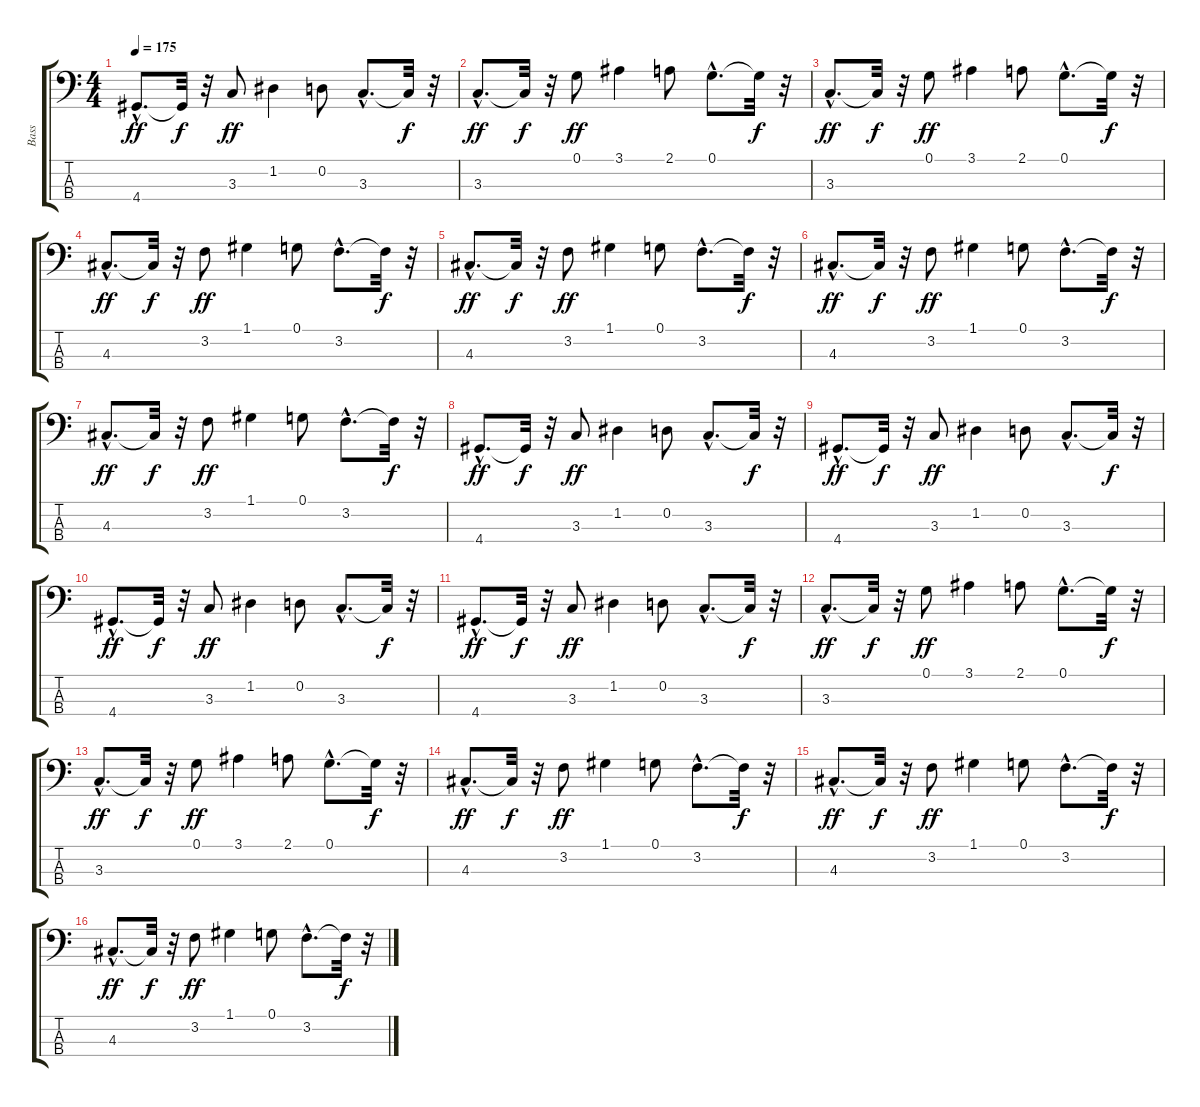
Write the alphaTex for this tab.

\track ("Bass" "Bass") {instrument electricbassfinger}
\staff {score tabs}
\tuning (G2 D2 A1 E1) {hide}
\ts (4 4)
\tempo 175
\clef f4
\ks c
4.4{hac}.8{d dy ff} 4.4{t}.32{dy f} r.32 3.3.8{dy ff} 1.2.4 0.2.8 3.3{hac}.8{d} 3.3{t}.32{dy f} r.32 |
3.3{hac}.8{d dy ff} 3.3{t}.32{dy f} r.32 0.1.8{dy ff} 3.1.4 2.1.8 0.1{hac}.8{d} 0.1{t}.32{dy f} r.32 |
3.3{hac}.8{d dy ff} 3.3{t}.32{dy f} r.32 0.1.8{dy ff} 3.1.4 2.1.8 0.1{hac}.8{d} 0.1{t}.32{dy f} r.32 |
4.3{hac}.8{d dy ff} 4.3{t}.32{dy f} r.32 3.2.8{dy ff} 1.1.4 0.1.8 3.2{hac}.8{d} 3.2{t}.32{dy f} r.32 |
4.3{hac}.8{d dy ff} 4.3{t}.32{dy f} r.32 3.2.8{dy ff} 1.1.4 0.1.8 3.2{hac}.8{d} 3.2{t}.32{dy f} r.32 |
4.3{hac}.8{d dy ff} 4.3{t}.32{dy f} r.32 3.2.8{dy ff} 1.1.4 0.1.8 3.2{hac}.8{d} 3.2{t}.32{dy f} r.32 |
4.3{hac}.8{d dy ff} 4.3{t}.32{dy f} r.32 3.2.8{dy ff} 1.1.4 0.1.8 3.2{hac}.8{d} 3.2{t}.32{dy f} r.32 |
4.4{hac}.8{d dy ff} 4.4{t}.32{dy f} r.32 3.3.8{dy ff} 1.2.4 0.2.8 3.3{hac}.8{d} 3.3{t}.32{dy f} r.32 |
4.4{hac}.8{d dy ff} 4.4{t}.32{dy f} r.32 3.3.8{dy ff} 1.2.4 0.2.8 3.3{hac}.8{d} 3.3{t}.32{dy f} r.32 |
4.4{hac}.8{d dy ff} 4.4{t}.32{dy f} r.32 3.3.8{dy ff} 1.2.4 0.2.8 3.3{hac}.8{d} 3.3{t}.32{dy f} r.32 |
4.4{hac}.8{d dy ff} 4.4{t}.32{dy f} r.32 3.3.8{dy ff} 1.2.4 0.2.8 3.3{hac}.8{d} 3.3{t}.32{dy f} r.32 |
3.3{hac}.8{d dy ff} 3.3{t}.32{dy f} r.32 0.1.8{dy ff} 3.1.4 2.1.8 0.1{hac}.8{d} 0.1{t}.32{dy f} r.32 |
3.3{hac}.8{d dy ff} 3.3{t}.32{dy f} r.32 0.1.8{dy ff} 3.1.4 2.1.8 0.1{hac}.8{d} 0.1{t}.32{dy f} r.32 |
4.3{hac}.8{d dy ff} 4.3{t}.32{dy f} r.32 3.2.8{dy ff} 1.1.4 0.1.8 3.2{hac}.8{d} 3.2{t}.32{dy f} r.32 |
4.3{hac}.8{d dy ff} 4.3{t}.32{dy f} r.32 3.2.8{dy ff} 1.1.4 0.1.8 3.2{hac}.8{d} 3.2{t}.32{dy f} r.32 |
4.3{hac}.8{d dy ff} 4.3{t}.32{dy f} r.32 3.2.8{dy ff} 1.1.4 0.1.8 3.2{hac}.8{d} 3.2{t}.32{dy f} r.32
